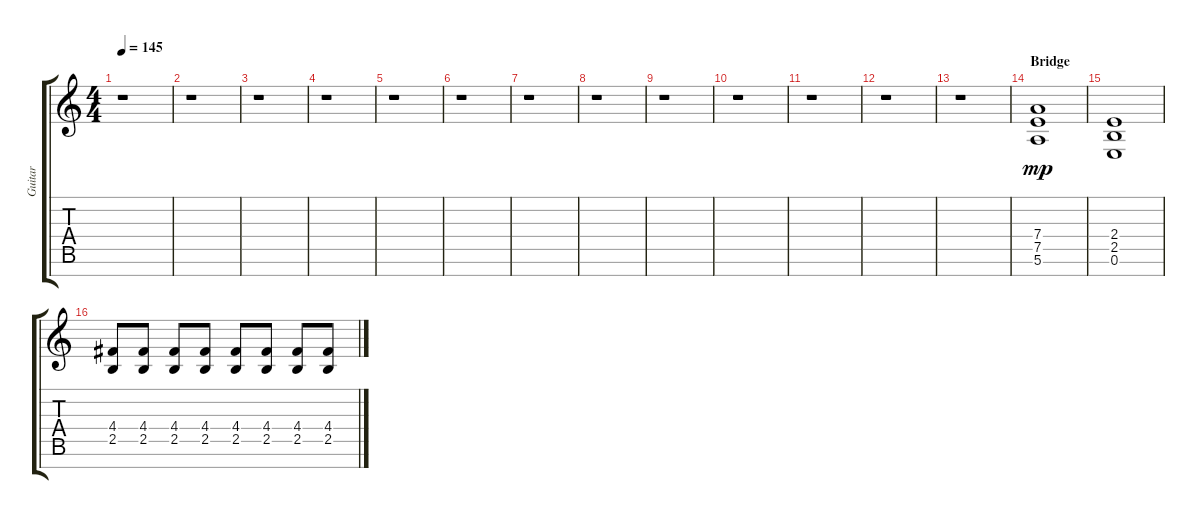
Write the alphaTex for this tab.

\track ("Guitar" "Guitar") {instrument distortionguitar}
\staff {score tabs}
\tuning (E4 B3 G3 D3 A2 E2 B1) {hide}
\ts (4 4)
\tempo 145
\clef g2
\ks c
r.1{dy mp} |
r.1 |
r.1 |
r.1 |
r.1 |
r.1 |
r.1 |
r.1 |
r.1 |
r.1 |
r.1 |
r.1 |
r.1 |
\section ("" "Bridge")
(7.4 7.5 5.6).1 |
(2.4 2.5 0.6).1 |
(4.4 2.5).8 (4.4 2.5).8 (4.4 2.5).8 (4.4 2.5).8 (4.4 2.5).8 (4.4 2.5).8 (4.4 2.5).8 (4.4 2.5).8
